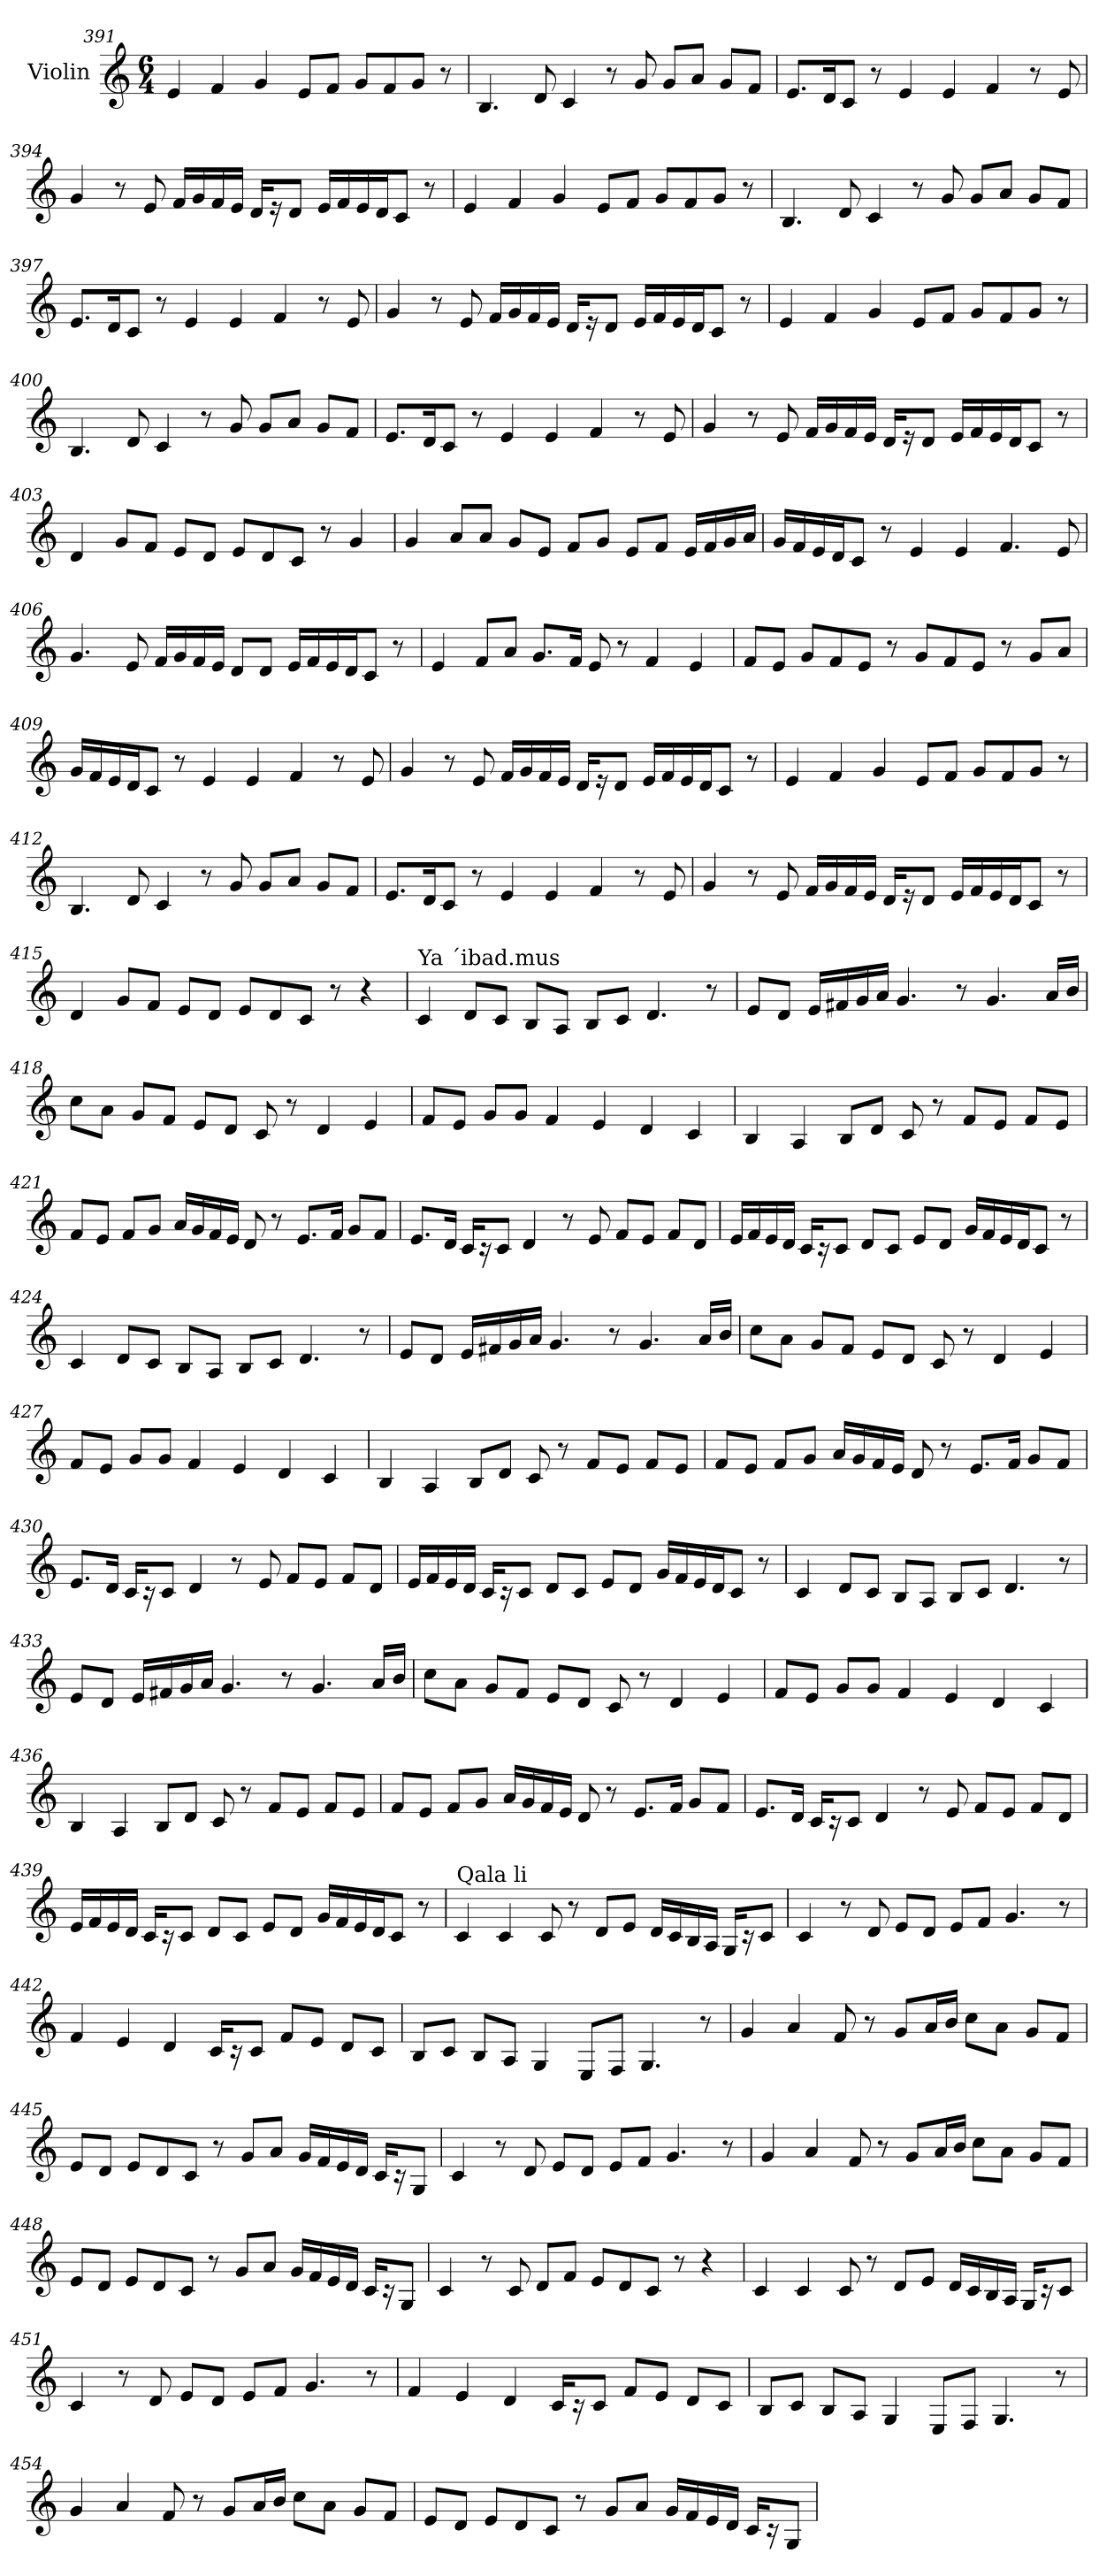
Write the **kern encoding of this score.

**kern
*part1
*staff1
*I"Violin
*clefG2
*k[]
*M6/4
=391
4e/
4f/
4g/
8e/L
8f/J
8g/L
8f/
8g/J
8r
!!LO:LB:g=z
=392
4.B/
8d/
4c/
8r
8g/
8g/L
8a/J
8g/L
8f/J
=393
8.e/L
16d/K
8c/J
8r
4e/
4e/
4f/
8r
8e/
=394
4g/
8r
8e/
16f/LL
16g/
16f/
16e/JJ
16d/KL
16r
8d/J
16e/LL
16f/
16e/
16d/J
8c/J
8r
!!LO:LB:g=z
=395
4e/
4f/
4g/
8e/L
8f/J
8g/L
8f/
8g/J
8r
=396
4.B/
8d/
4c/
8r
8g/
8g/L
8a/J
8g/L
8f/J
=397
8.e/L
16d/K
8c/J
8r
4e/
4e/
4f/
8r
8e/
!!LO:LB:g=z
=398
4g/
8r
8e/
16f/LL
16g/
16f/
16e/JJ
16d/KL
16r
8d/J
16e/LL
16f/
16e/
16d/J
8c/J
8r
=399
4e/
4f/
4g/
8e/L
8f/J
8g/L
8f/
8g/J
8r
=400
4.B/
8d/
4c/
8r
8g/
8g/L
8a/J
8g/L
8f/J
!!LO:PB:g=z
=401
8.e/L
16d/K
8c/J
8r
4e/
4e/
4f/
8r
8e/
=402
4g/
8r
8e/
16f/LL
16g/
16f/
16e/JJ
16d/KL
16r
8d/J
16e/LL
16f/
16e/
16d/J
8c/J
8r
=403
4d/
8g/L
8f/J
8e/L
8d/J
8e/L
8d/
8c/J
8r
4g/
!!LO:LB:g=z
=404
4g/
8a/L
8a/J
8g/L
8e/J
8f/L
8g/J
8e/L
8f/J
16e/LL
16f/
16g/
16a/JJ
=405
16g/LL
16f/
16e/
16d/J
8c/J
8r
4e/
4e/
4.f/
8e/
=406
4.g/
8e/
16f/LL
16g/
16f/
16e/JJ
8d/L
8d/J
16e/LL
16f/
16e/
16d/J
8c/J
8r
!!LO:LB:g=z
=407
4e/
8f/L
8a/J
8.g/L
16f/Jk
8e/
8r
4f/
4e/
=408
8f/L
8e/J
8g/L
8f/
8e/J
8r
8g/L
8f/
8e/J
8r
8g/L
8a/J
=409
16g/LL
16f/
16e/
16d/J
8c/J
8r
4e/
4e/
4f/
8r
8e/
!!LO:LB:g=z
=410
4g/
8r
8e/
16f/LL
16g/
16f/
16e/JJ
16d/KL
16r
8d/J
16e/LL
16f/
16e/
16d/J
8c/J
8r
=411
4e/
4f/
4g/
8e/L
8f/J
8g/L
8f/
8g/J
8r
=412
4.B/
8d/
4c/
8r
8g/
8g/L
8a/J
8g/L
8f/J
!!LO:LB:g=z
=413
8.e/L
16d/K
8c/J
8r
4e/
4e/
4f/
8r
8e/
=414
4g/
8r
8e/
16f/LL
16g/
16f/
16e/JJ
16d/KL
16r
8d/J
16e/LL
16f/
16e/
16d/J
8c/J
8r
=415
4d/
8g/L
8f/J
8e/L
8d/J
8e/L
8d/
8c/J
8r
4r
!!LO:LB:g=z
=416
*MM70
!LO:TX:a:t=Ya ´ibad.mus
4c/
8d/L
8c/J
8B/L
8A/J
8B/L
8c/J
4.d/
8r
=417
8e/L
8d/J
16e/LL
16f#X/
16g/
16a/JJ
4.g/
8r
4.g/
16a/LL
16b/JJ
=418
8cc\L
8a\J
8g/L
8f/J
8e/L
8d/J
8c/
8r
4d/
4e/
!!LO:LB:g=z
=419
8f/L
8e/J
8g/L
8g/J
4f/
4e/
4d/
4c/
=420
4B/
4A/
8B/L
8d/J
8c/
8r
8f/L
8e/J
8f/L
8e/J
=421
8f/L
8e/J
8f/L
8g/J
16a/LL
16g/
16f/
16e/JJ
8d/
8r
8.e/L
16f/Jk
8g/L
8f/J
!!LO:LB:g=z
=422
8.e/L
16d/Jk
16c/KL
16r
8c/J
4d/
8r
8e/
8f/L
8e/J
8f/L
8d/J
=423
16e/LL
16f/
16e/
16d/JJ
16c/KL
16r
8c/J
8d/L
8c/J
8e/L
8d/J
16g/LL
16f/
16e/
16d/J
8c/J
8r
!!LO:PB:g=z
=424
4c/
8d/L
8c/J
8B/L
8A/J
8B/L
8c/J
4.d/
8r
!!LO:PB:g=z
=425
8e/L
8d/J
16e/LL
16f#X/
16g/
16a/JJ
4.g/
8r
4.g/
16a/LL
16b/JJ
=426
8cc\L
8a\J
8g/L
8f/J
8e/L
8d/J
8c/
8r
4d/
4e/
!!LO:LB:g=z
=427
8f/L
8e/J
8g/L
8g/J
4f/
4e/
4d/
4c/
=428
4B/
4A/
8B/L
8d/J
8c/
8r
8f/L
8e/J
8f/L
8e/J
=429
8f/L
8e/J
8f/L
8g/J
16a/LL
16g/
16f/
16e/JJ
8d/
8r
8.e/L
16f/Jk
8g/L
8f/J
!!LO:LB:g=z
=430
8.e/L
16d/Jk
16c/KL
16r
8c/J
4d/
8r
8e/
8f/L
8e/J
8f/L
8d/J
=431
16e/LL
16f/
16e/
16d/JJ
16c/KL
16r
8c/J
8d/L
8c/J
8e/L
8d/J
16g/LL
16f/
16e/
16d/J
8c/J
8r
!!LO:LB:g=z
=432
4c/
8d/L
8c/J
8B/L
8A/J
8B/L
8c/J
4.d/
8r
!!LO:LB:g=z
=433
8e/L
8d/J
16e/LL
16f#X/
16g/
16a/JJ
4.g/
8r
4.g/
16a/LL
16b/JJ
=434
8cc\L
8a\J
8g/L
8f/J
8e/L
8d/J
8c/
8r
4d/
4e/
!!LO:LB:g=z
=435
8f/L
8e/J
8g/L
8g/J
4f/
4e/
4d/
4c/
=436
4B/
4A/
8B/L
8d/J
8c/
8r
8f/L
8e/J
8f/L
8e/J
=437
8f/L
8e/J
8f/L
8g/J
16a/LL
16g/
16f/
16e/JJ
8d/
8r
8.e/L
16f/Jk
8g/L
8f/J
!!LO:LB:g=z
=438
8.e/L
16d/Jk
16c/KL
16r
8c/J
4d/
8r
8e/
8f/L
8e/J
8f/L
8d/J
=439
16e/LL
16f/
16e/
16d/JJ
16c/KL
16r
8c/J
8d/L
8c/J
8e/L
8d/J
16g/LL
16f/
16e/
16d/J
8c/J
8r
!!LO:LB:g=z
=440
*MM70
!LO:TX:a:t=Qala li
4c/
4c/
8c/
8r
8d/L
8e/J
16d/LL
16c/
16B/
16A/JJ
16G/KL
16r
8c/J
=441
4c/
8r
8d/
8e/L
8d/J
8e/L
8f/J
4.g/
8r
=442
4f/
4e/
4d/
16c/KL
16r
8c/J
8f/L
8e/J
8d/L
8c/J
!!LO:PB:g=z
=443
8B/L
8c/J
8B/L
8A/J
4G/
8E/L
8F/J
4.G/
8r
=444
4g/
4a/
8f/
8r
8g/L
16a/L
16b/JJ
8cc\L
8a\J
8g/L
8f/J
=445
8e/L
8d/J
8e/L
8d/
8c/J
8r
8g/L
8a/J
16g/LL
16f/
16e/
16d/JJ
16c/KL
16r
8G/J
!!LO:PB:g=z
=446
4c/
8r
8d/
8e/L
8d/J
8e/L
8f/J
4.g/
8r
=447
4g/
4a/
8f/
8r
8g/L
16a/L
16b/JJ
8cc\L
8a\J
8g/L
8f/J
=448
8e/L
8d/J
8e/L
8d/
8c/J
8r
8g/L
8a/J
16g/LL
16f/
16e/
16d/JJ
16c/KL
16r
8G/J
!!LO:LB:g=z
=449
4c/
8r
8c/
8d/L
8f/J
8e/L
8d/
8c/J
8r
4r
=450
4c/
4c/
8c/
8r
8d/L
8e/J
16d/LL
16c/
16B/
16A/JJ
16G/KL
16r
8c/J
=451
4c/
8r
8d/
8e/L
8d/J
8e/L
8f/J
4.g/
8r
!!LO:LB:g=z
=452
4f/
4e/
4d/
16c/KL
16r
8c/J
8f/L
8e/J
8d/L
8c/J
!!LO:LB:g=z
=453
8B/L
8c/J
8B/L
8A/J
4G/
8E/L
8F/J
4.G/
8r
=454
4g/
4a/
8f/
8r
8g/L
16a/L
16b/JJ
8cc\L
8a\J
8g/L
8f/J
=455
8e/L
8d/J
8e/L
8d/
8c/J
8r
8g/L
8a/J
16g/LL
16f/
16e/
16d/JJ
16c/KL
16r
8G/J
=
*-
